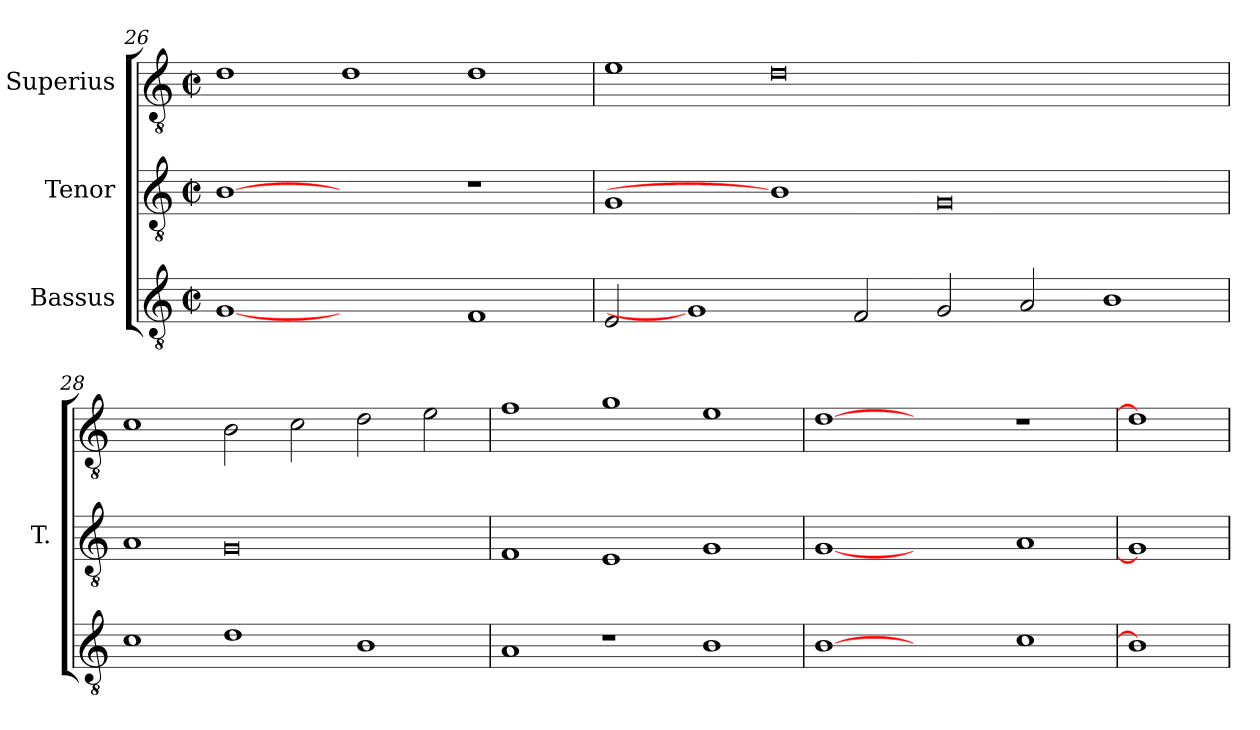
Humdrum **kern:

**kern	**kern	**kern
*part3	*part2	*part1
*staff3	*staff2	*staff1
*I"Bassus	*I"Tenor	*I"Superius
*	*I'T.	*
*clefGv2	*clefGv2	*clefGv2
*ITrd7c12	*ITrd7c12	*ITrd7c12
*k[]	*k[]	*k[]
*C:	*C:	*C:
*M2/2	*M2/2	*M2/2
*met(c|)	*met(c|)	*met(c|)
=26	=26	=26
[1GGi	[1BBi	1Di
1ryy	1ryy	1Di
1FFi	1r	1Di
=27	=27	=27
2EEi/	1GGi	1Ei
1GGi]	.	.
.	1BBi]	0Di
2FFi/	.	.
2GGi/	0GGi	.
2AAi/	.	.
1BBi	.	1ryy
!!LO:PB:g=z
=28	=28	=28
1Ci	1AAi	1Ci
1Di	0GGi	2BBi\
.	.	2Ci\
1BBi	.	2Di\
.	.	2Ei\
=29	=29	=29
1AAi	1FFi	1Fi
1r	1EEi	1Gi
1BBi	1GGi	1Ei
=30	=30	=30
[1BBi	[1GGi	[1Di
1ryy	1ryy	1ryy
1Ci	1AAi	1r
=31	=31	=31
1BBi]	1GGi]	1Di]
=	=	=
*-	*-	*-
